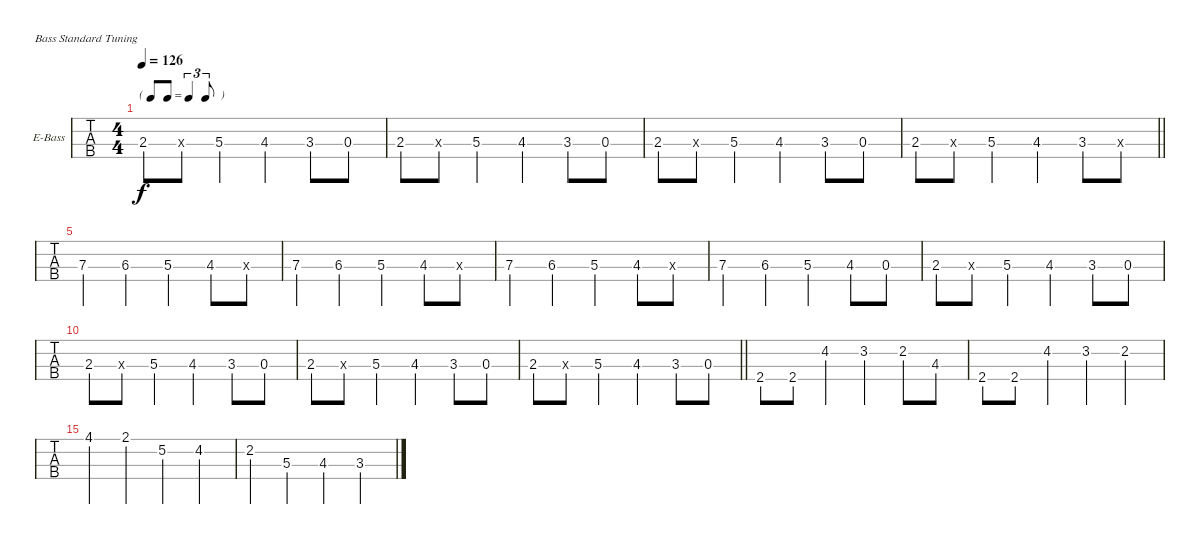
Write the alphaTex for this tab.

\bracketExtendMode nobrackets
\firstSystemTrackNameOrientation horizontal
\otherSystemsTrackNameOrientation horizontal
\defaultBarNumberDisplay FirstOfSystem
\track ("Bass" "E-Bass") {instrument electricbassfinger}
\staff {tabs}
\tuning (G2 D2 A1 E1)
\ts (4 4)
\tf triplet8th
\tempo 126
\clef f4
\ks d
2.3.8{dy f} 0.3{x}.8 5.3.4 4.3.4 3.3.8 0.3.8 |
2.3.8 0.3{x}.8 5.3.4 4.3.4 3.3.8 0.3.8 |
2.3.8 0.3{x}.8 5.3.4 4.3.4 3.3.8 0.3.8 |
\barLineRight lightlight
2.3.8 0.3{x}.8 5.3.4 4.3.4 3.3.8 5.3{x}.8 |
7.3.4 6.3.4 5.3.4 4.3.8 6.3{x}.8 |
7.3.4 6.3.4 5.3.4 4.3.8 6.3{x}.8 |
7.3.4 6.3.4 5.3.4 4.3.8 6.3{x}.8 |
7.3.4 6.3.4 5.3.4 4.3.8 0.3.8 |
2.3.8 0.3{x}.8 5.3.4 4.3.4 3.3.8 0.3.8 |
2.3.8 0.3{x}.8 5.3.4 4.3.4 3.3.8 0.3.8 |
2.3.8 0.3{x}.8 5.3.4 4.3.4 3.3.8 0.3.8 |
\barLineRight lightlight
2.3.8 0.3{x}.8 5.3.4 4.3.4 3.3.8 0.3.8 |
2.4.8 2.4.8 4.2.4 3.2.4 2.2.8 4.3.8 |
2.4.8 2.4.8 4.2.4 3.2.4 2.2.4 |
4.1.4 2.1.4 5.2.4 4.2.4 |
2.2.4 5.3.4 4.3.4 3.3.4
